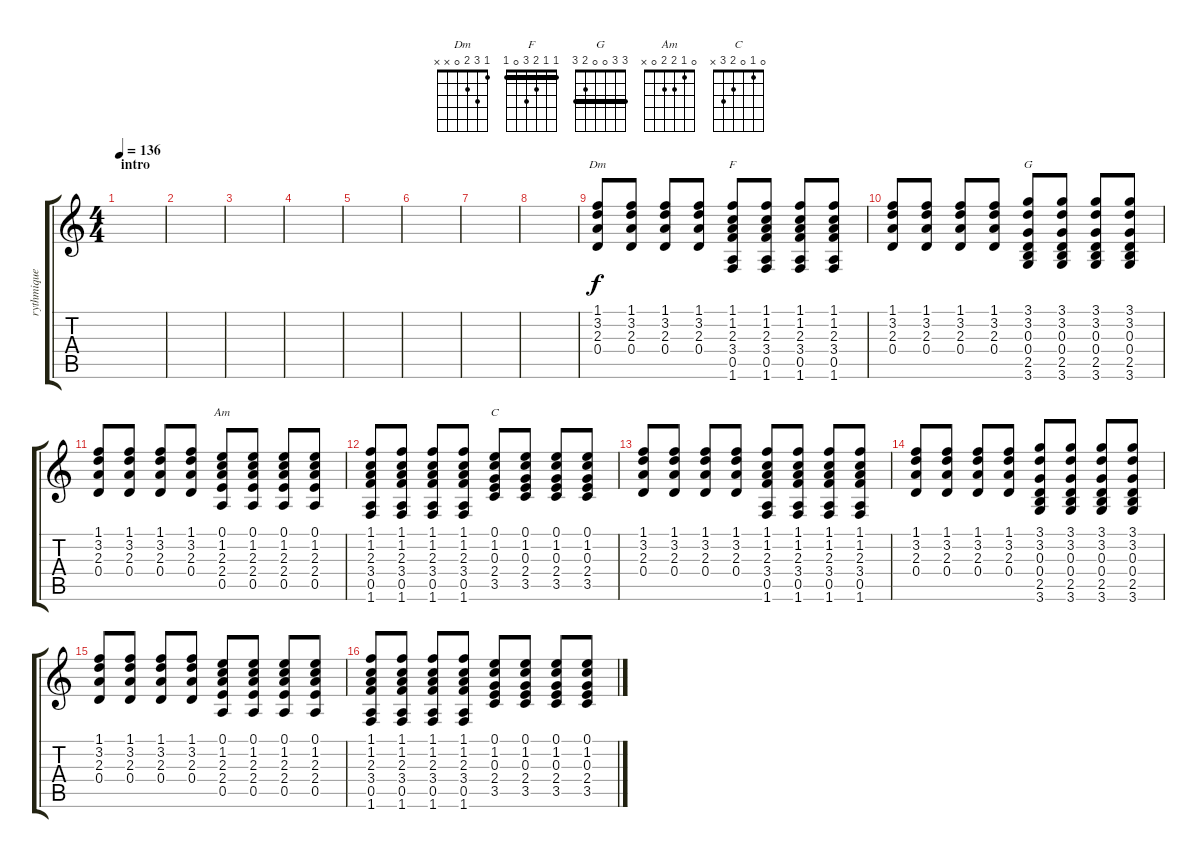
\track ("rythmique" "rythmique") {instrument acousticguitarsteel}
\staff {score tabs}
\tuning (E4 B3 G3 D3 A2 E2) {hide}
\chord ("Dm" 1 3 2 0 x x)
\chord ("F" 1 1 2 3 0 1) {barre 1}
\chord ("G" 3 3 0 0 2 3) {barre 3}
\chord ("Am" 0 1 2 2 0 x)
\chord ("C" 0 1 0 2 3 x)
\ts (4 4)
\section ("" "intro")
\tempo 136
\clef g2
\ks c
|
|
|
|
|
|
|
|
(1.1 3.2 2.3 0.4).8{ch "Dm"} (1.1 3.2 2.3 0.4).8 (1.1 3.2 2.3 0.4).8 (1.1 3.2 2.3 0.4).8 (1.1 1.2 2.3 3.4 0.5 1.6).8{ch "F"} (1.1 1.2 2.3 3.4 0.5 1.6).8 (1.1 1.2 2.3 3.4 0.5 1.6).8 (1.1 1.2 2.3 3.4 0.5 1.6).8 |
(1.1 3.2 2.3 0.4).8 (1.1 3.2 2.3 0.4).8 (1.1 3.2 2.3 0.4).8 (1.1 3.2 2.3 0.4).8 (3.1 3.2 0.3 0.4 2.5 3.6).8{ch "G"} (3.1 3.2 0.3 0.4 2.5 3.6).8 (3.1 3.2 0.3 0.4 2.5 3.6).8 (3.1 3.2 0.3 0.4 2.5 3.6).8 |
(1.1 3.2 2.3 0.4).8 (1.1 3.2 2.3 0.4).8 (1.1 3.2 2.3 0.4).8 (1.1 3.2 2.3 0.4).8 (0.1 1.2 2.3 2.4 0.5).8{ch "Am"} (0.1 1.2 2.3 2.4 0.5).8 (0.1 1.2 2.3 2.4 0.5).8 (0.1 1.2 2.3 2.4 0.5).8 |
(1.1 1.2 2.3 3.4 0.5 1.6).8 (1.1 1.2 2.3 3.4 0.5 1.6).8 (1.1 1.2 2.3 3.4 0.5 1.6).8 (1.1 1.2 2.3 3.4 0.5 1.6).8 (0.1 1.2 0.3 2.4 3.5).8{ch "C"} (0.1 1.2 0.3 2.4 3.5).8 (0.1 1.2 0.3 2.4 3.5).8 (0.1 1.2 0.3 2.4 3.5).8 |
(1.1 3.2 2.3 0.4).8 (1.1 3.2 2.3 0.4).8 (1.1 3.2 2.3 0.4).8 (1.1 3.2 2.3 0.4).8 (1.1 1.2 2.3 3.4 0.5 1.6).8 (1.1 1.2 2.3 3.4 0.5 1.6).8 (1.1 1.2 2.3 3.4 0.5 1.6).8 (1.1 1.2 2.3 3.4 0.5 1.6).8 |
(1.1 3.2 2.3 0.4).8 (1.1 3.2 2.3 0.4).8 (1.1 3.2 2.3 0.4).8 (1.1 3.2 2.3 0.4).8 (3.1 3.2 0.3 0.4 2.5 3.6).8 (3.1 3.2 0.3 0.4 2.5 3.6).8 (3.1 3.2 0.3 0.4 2.5 3.6).8 (3.1 3.2 0.3 0.4 2.5 3.6).8 |
(1.1 3.2 2.3 0.4).8 (1.1 3.2 2.3 0.4).8 (1.1 3.2 2.3 0.4).8 (1.1 3.2 2.3 0.4).8 (0.1 1.2 2.3 2.4 0.5).8 (0.1 1.2 2.3 2.4 0.5).8 (0.1 1.2 2.3 2.4 0.5).8 (0.1 1.2 2.3 2.4 0.5).8 |
(1.1 1.2 2.3 3.4 0.5 1.6).8 (1.1 1.2 2.3 3.4 0.5 1.6).8 (1.1 1.2 2.3 3.4 0.5 1.6).8 (1.1 1.2 2.3 3.4 0.5 1.6).8 (0.1 1.2 0.3 2.4 3.5).8 (0.1 1.2 0.3 2.4 3.5).8 (0.1 1.2 0.3 2.4 3.5).8 (0.1 1.2 0.3 2.4 3.5).8
